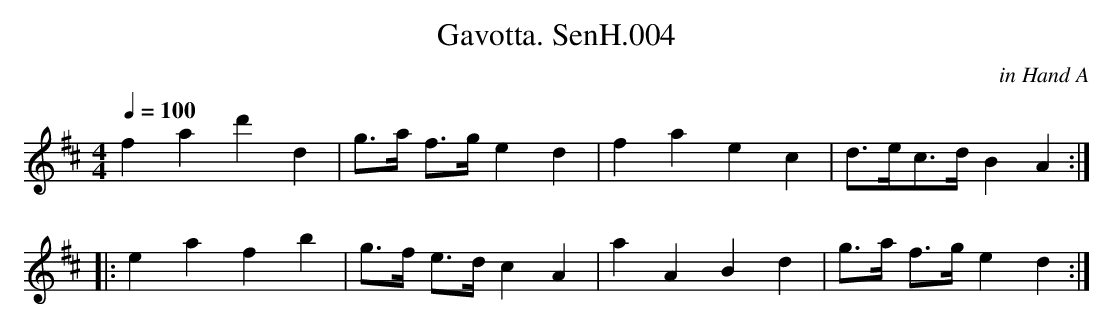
X:1
T:Gavotta. SenH.004
C:in Hand A
Q:1/4=100
M:4/4
L:1/8
K:D
f2a2d'2d2|g>a f>g e2d2|f2a2e2c2|d>ec>d B2A2:|
|:e2a2 f2b2|g>f e>d c2A2|a2A2B2d2|g>a f>g e2d2:|
